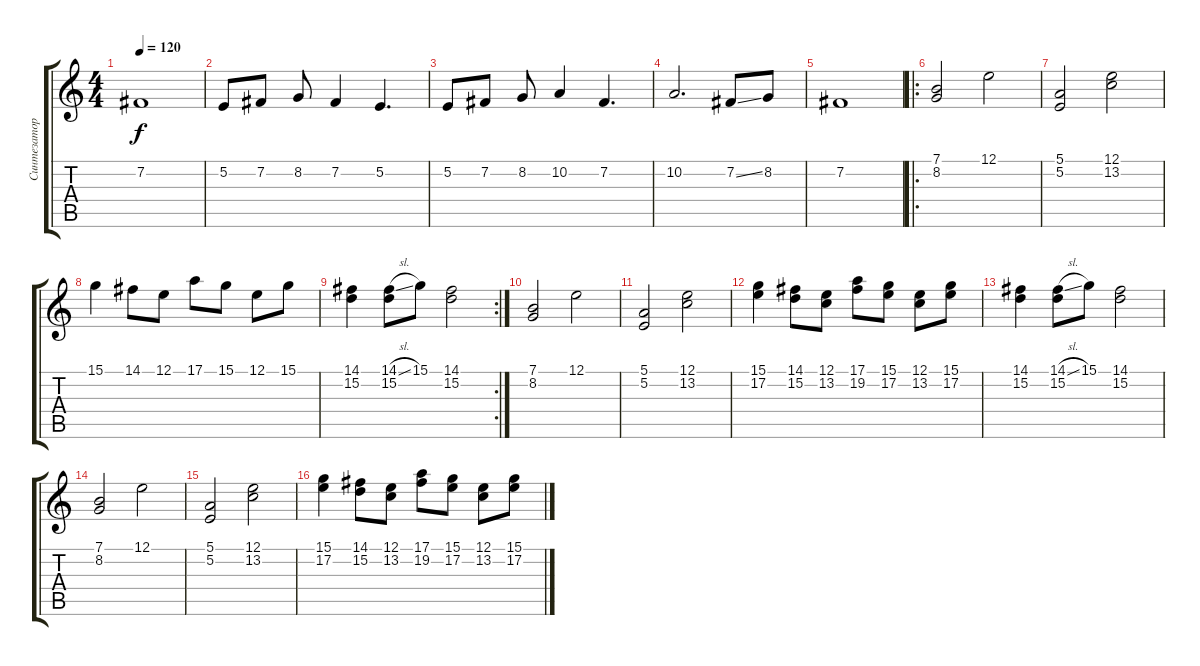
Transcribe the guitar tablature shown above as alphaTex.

\track ("Синтезатор" "Синтезатор") {instrument pad1newage}
\staff {score tabs}
\tuning (E4 B3 G3 D3 A2 E2) {hide}
\ts (4 4)
\tempo 120
\clef g2
\ks c
7.2.1{dy f} |
5.2.8 7.2.8 8.2.8 7.2.4 5.2.4{d} |
5.2.8 7.2.8 8.2.8 10.2.4 7.2.4{d} |
10.2.2{d} 7.2{ss}.8 8.2.8 |
7.2.1 |
\ro
(7.1 8.2).2 12.1.2 |
(5.1 5.2).2 (12.1 13.2).2 |
15.1.4 14.1.8 12.1.8 17.1.8 15.1.8 12.1.8 15.1.8 |
\rc 2
(14.1 15.2).4 (14.1{sl} 15.2).8 15.1.8 (14.1 15.2).2 |
(7.1 8.2).2 12.1.2 |
(5.1 5.2).2 (12.1 13.2).2 |
(15.1 17.2).4 (14.1 15.2).8 (12.1 13.2).8 (17.1 19.2).8 (15.1 17.2).8 (12.1 13.2).8 (15.1 17.2).8 |
(14.1 15.2).4 (14.1{sl} 15.2).8 15.1.8 (14.1 15.2).2 |
(7.1 8.2).2 12.1.2 |
(5.1 5.2).2 (12.1 13.2).2 |
(15.1 17.2).4 (14.1 15.2).8 (12.1 13.2).8 (17.1 19.2).8 (15.1 17.2).8 (12.1 13.2).8 (15.1 17.2).8
